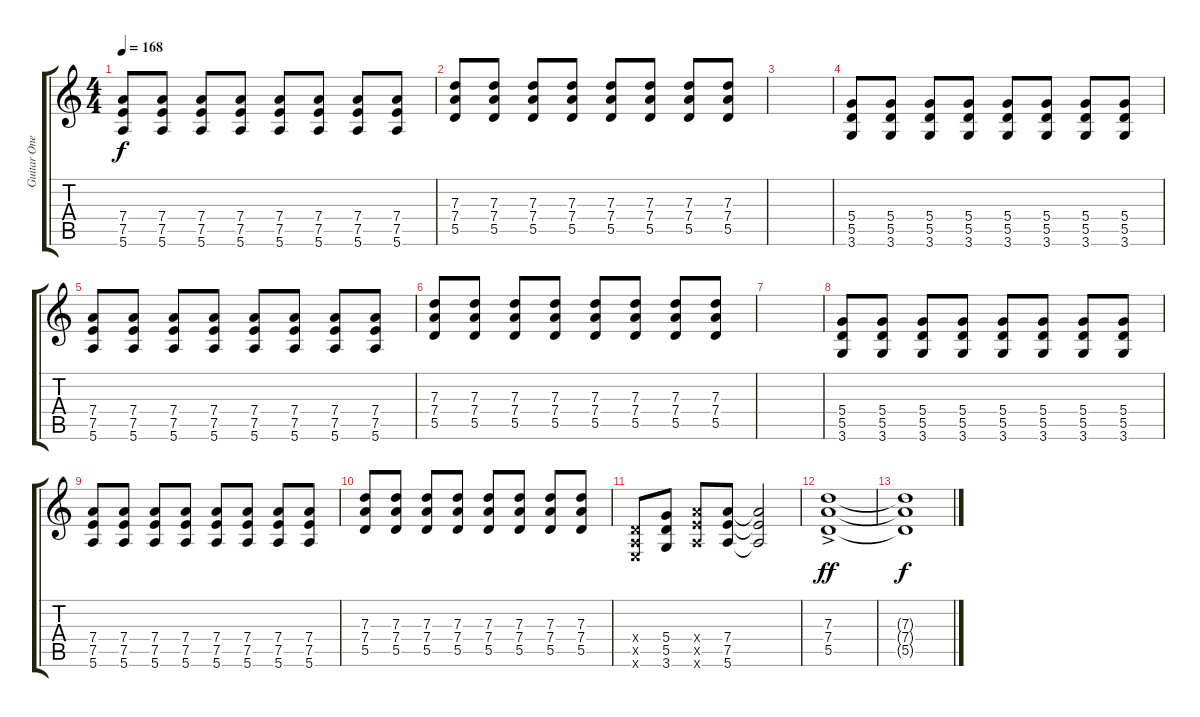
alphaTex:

\track ("Guitar One" "Guitar One") {instrument distortionguitar}
\staff {score tabs}
\tuning (E4 B3 G3 D3 A2 E2) {hide}
\ts (4 4)
\tempo 168
\clef g2
\ks c
(7.4 7.5 5.6).8{dy f} (7.4 7.5 5.6).8 (7.4 7.5 5.6).8 (7.4 7.5 5.6).8 (7.4 7.5 5.6).8 (7.4 7.5 5.6).8 (7.4 7.5 5.6).8 (7.4 7.5 5.6).8 |
(7.3 7.4 5.5).8 (7.3 7.4 5.5).8 (7.3 7.4 5.5).8 (7.3 7.4 5.5).8 (7.3 7.4 5.5).8 (7.3 7.4 5.5).8 (7.3 7.4 5.5).8 (7.3 7.4 5.5).8 |
|
(5.4 5.5 3.6).8 (5.4 5.5 3.6).8 (5.4 5.5 3.6).8 (5.4 5.5 3.6).8 (5.4 5.5 3.6).8 (5.4 5.5 3.6).8 (5.4 5.5 3.6).8 (5.4 5.5 3.6).8 |
(7.4 7.5 5.6).8 (7.4 7.5 5.6).8 (7.4 7.5 5.6).8 (7.4 7.5 5.6).8 (7.4 7.5 5.6).8 (7.4 7.5 5.6).8 (7.4 7.5 5.6).8 (7.4 7.5 5.6).8 |
(7.3 7.4 5.5).8 (7.3 7.4 5.5).8 (7.3 7.4 5.5).8 (7.3 7.4 5.5).8 (7.3 7.4 5.5).8 (7.3 7.4 5.5).8 (7.3 7.4 5.5).8 (7.3 7.4 5.5).8 |
|
(5.4 5.5 3.6).8 (5.4 5.5 3.6).8 (5.4 5.5 3.6).8 (5.4 5.5 3.6).8 (5.4 5.5 3.6).8 (5.4 5.5 3.6).8 (5.4 5.5 3.6).8 (5.4 5.5 3.6).8 |
(7.4 7.5 5.6).8 (7.4 7.5 5.6).8 (7.4 7.5 5.6).8 (7.4 7.5 5.6).8 (7.4 7.5 5.6).8 (7.4 7.5 5.6).8 (7.4 7.5 5.6).8 (7.4 7.5 5.6).8 |
(7.3 7.4 5.5).8 (7.3 7.4 5.5).8 (7.3 7.4 5.5).8 (7.3 7.4 5.5).8 (7.3 7.4 5.5).8 (7.3 7.4 5.5).8 (7.3 7.4 5.5).8 (7.3 7.4 5.5).8 |
(0.4{x} 0.5{x} 0.6{x}).8 (5.4 5.5 3.6).8 (7.4{x} 7.5{x} 5.6{x}).8 (7.4 7.5 5.6).8 (7.4{t} 7.5{t} 5.6{t}).2 |
(7.3{ac} 7.4 5.5{ac}).1{txt "" dy ff} |
(7.3{t} 7.4{t} 5.5{t}).1{dy f}
